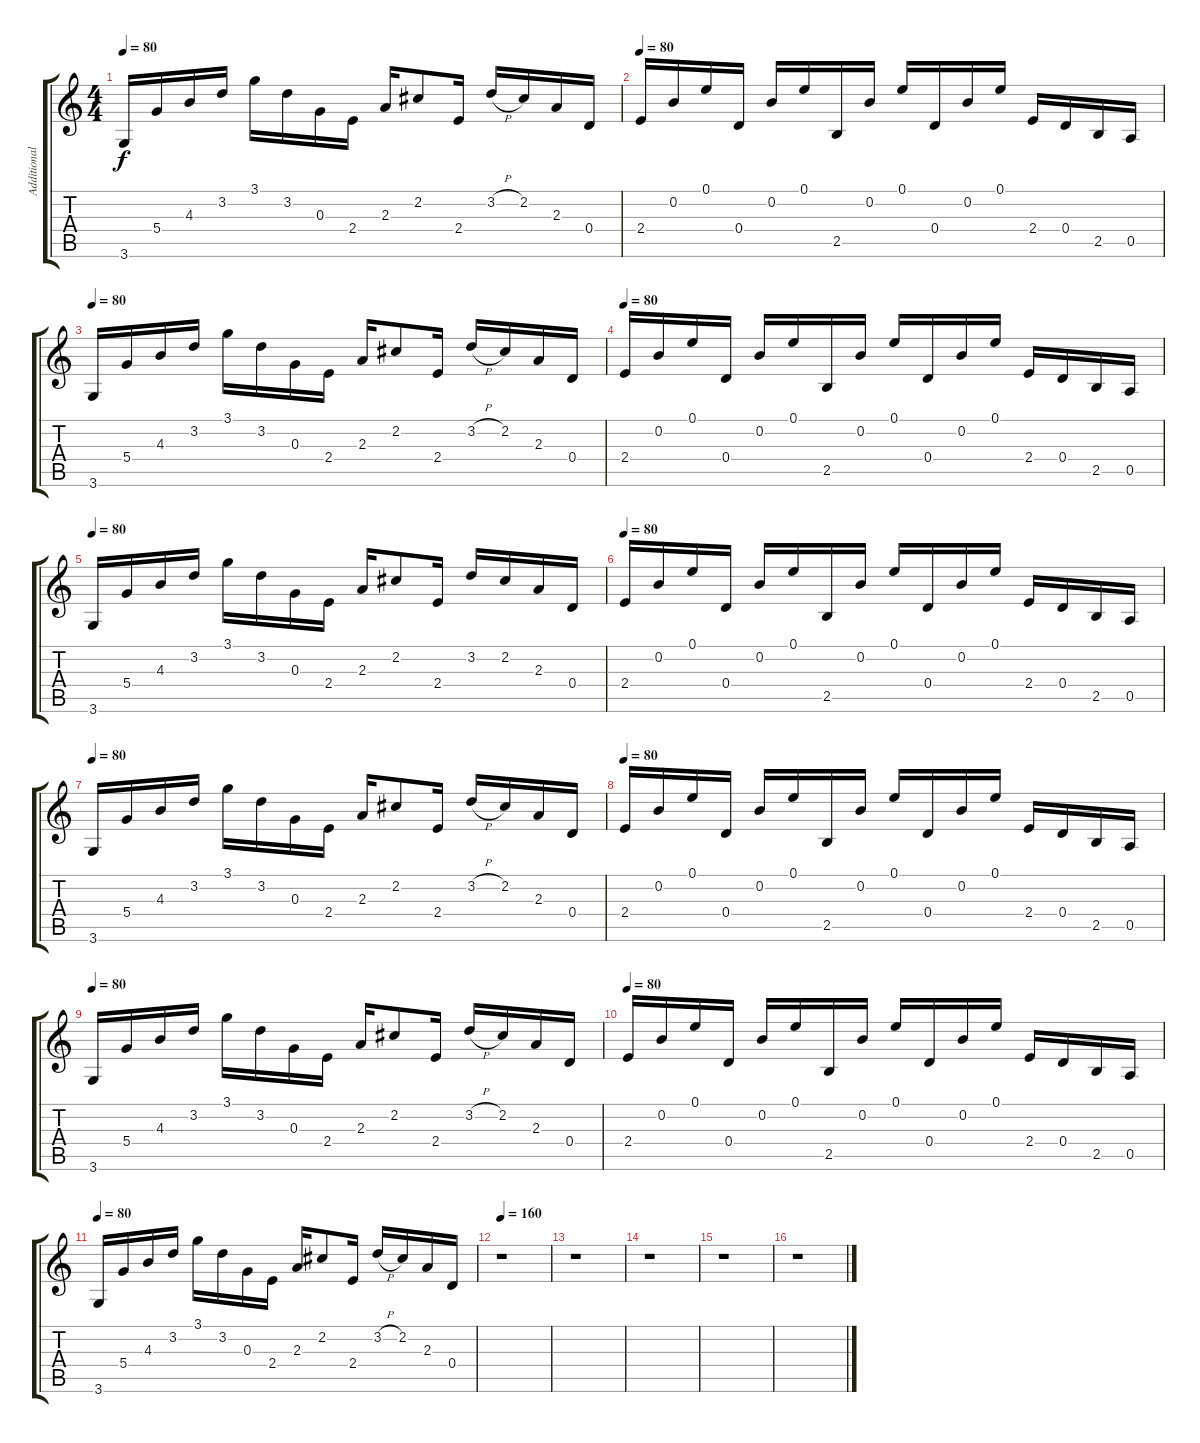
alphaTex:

\track ("Additional Guitar" "Additional") {instrument overdrivenguitar}
\staff {score tabs}
\tuning (E4 B3 G3 D3 A2 E2) {hide}
\ts (4 4)
\tempo 80
\clef g2
\ks c
3.6.16{dy f instrument acousticguitarsteel} 5.4.16 4.3.16 3.2.16 3.1.16 3.2.16 0.3.16 2.4.16 2.3.16 2.2.8 2.4.16 3.2{h}.16 2.2.16 2.3.16 0.4.16 |
\tempo 80
2.4.16{instrument acousticguitarsteel} 0.2.16 0.1.16 0.4.16 0.2.16 0.1.16 2.5.16 0.2.16 0.1.16 0.4.16 0.2.16 0.1.16 2.4.16 0.4.16 2.5.16 0.5.16 |
\tempo 80
3.6.16{instrument acousticguitarsteel} 5.4.16 4.3.16 3.2.16 3.1.16 3.2.16 0.3.16 2.4.16 2.3.16 2.2.8 2.4.16 3.2{h}.16 2.2.16 2.3.16 0.4.16 |
\tempo 80
2.4.16{instrument acousticguitarsteel} 0.2.16 0.1.16 0.4.16 0.2.16 0.1.16 2.5.16 0.2.16 0.1.16 0.4.16 0.2.16 0.1.16 2.4.16 0.4.16 2.5.16 0.5.16 |
\tempo 80
3.6.16{instrument acousticguitarsteel} 5.4.16 4.3.16 3.2.16 3.1.16 3.2.16 0.3.16 2.4.16 2.3.16 2.2.8 2.4.16 3.2.16 2.2.16 2.3.16 0.4.16 |
\tempo 80
2.4.16{instrument acousticguitarsteel} 0.2.16 0.1.16 0.4.16 0.2.16 0.1.16 2.5.16 0.2.16 0.1.16 0.4.16 0.2.16 0.1.16 2.4.16 0.4.16 2.5.16 0.5.16 |
\tempo 80
3.6.16{instrument acousticguitarsteel} 5.4.16 4.3.16 3.2.16 3.1.16 3.2.16 0.3.16 2.4.16 2.3.16 2.2.8 2.4.16 3.2{h}.16 2.2.16 2.3.16 0.4.16 |
\tempo 80
2.4.16{instrument acousticguitarsteel} 0.2.16 0.1.16 0.4.16 0.2.16 0.1.16 2.5.16 0.2.16 0.1.16 0.4.16 0.2.16 0.1.16 2.4.16 0.4.16 2.5.16 0.5.16 |
\tempo 80
3.6.16{instrument acousticguitarsteel} 5.4.16 4.3.16 3.2.16 3.1.16 3.2.16 0.3.16 2.4.16 2.3.16 2.2.8 2.4.16 3.2{h}.16 2.2.16 2.3.16 0.4.16 |
\tempo 80
2.4.16{instrument acousticguitarsteel} 0.2.16 0.1.16 0.4.16 0.2.16 0.1.16 2.5.16 0.2.16 0.1.16 0.4.16 0.2.16 0.1.16 2.4.16 0.4.16 2.5.16 0.5.16 |
\tempo 80
3.6.16{instrument acousticguitarsteel} 5.4.16 4.3.16 3.2.16 3.1.16 3.2.16 0.3.16 2.4.16 2.3.16 2.2.8 2.4.16 3.2{h}.16 2.2.16 2.3.16 0.4.16 |
\tempo 160
r.1{instrument overdrivenguitar} |
r.1 |
r.1 |
r.1 |
r.1
